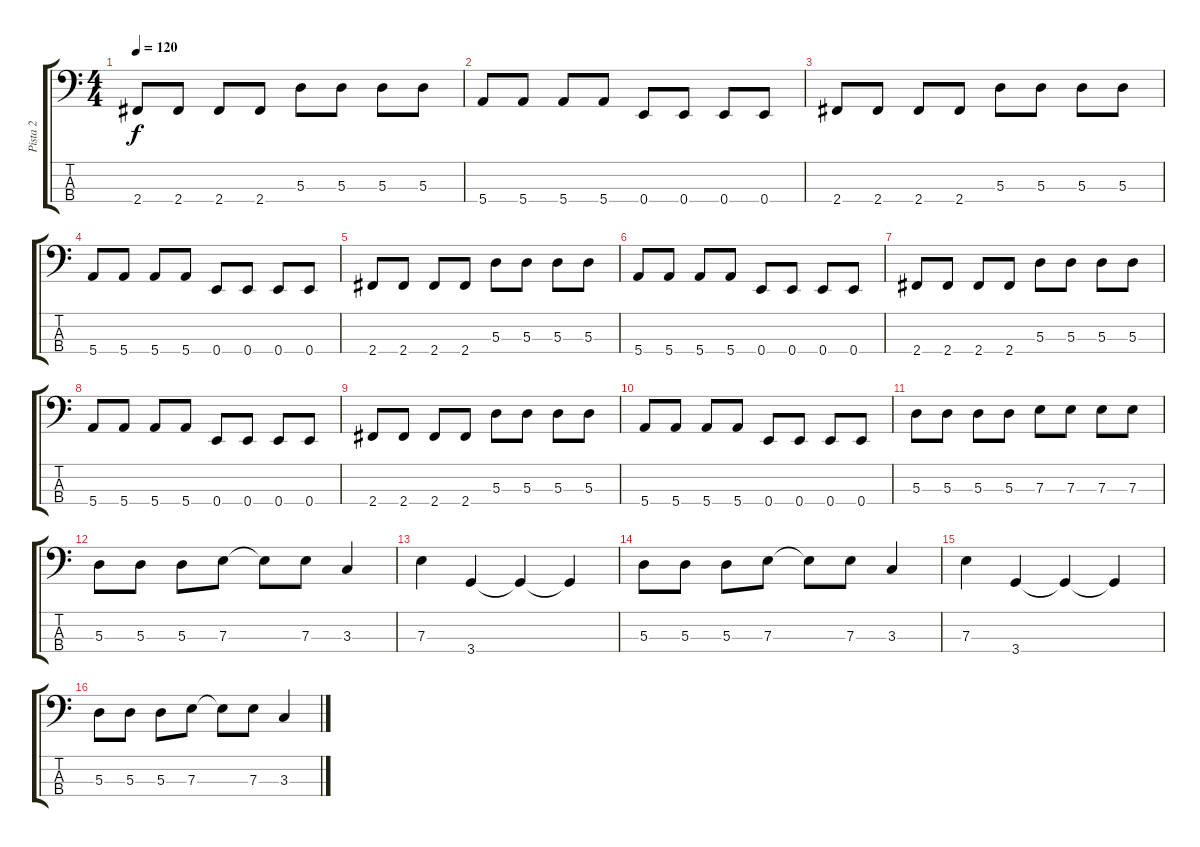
\track ("Pista 2" "Pista 2") {instrument electricbassfinger}
\staff {score tabs}
\tuning (G2 D2 A1 E1) {hide}
\ts (4 4)
\tempo 120
\clef f4
\ks c
2.4.8{dy f} 2.4.8 2.4.8 2.4.8 5.3.8 5.3.8 5.3.8 5.3.8 |
5.4.8 5.4.8 5.4.8 5.4.8 0.4.8 0.4.8 0.4.8 0.4.8 |
2.4.8 2.4.8 2.4.8 2.4.8 5.3.8 5.3.8 5.3.8 5.3.8 |
5.4.8 5.4.8 5.4.8 5.4.8 0.4.8 0.4.8 0.4.8 0.4.8 |
2.4.8 2.4.8 2.4.8 2.4.8 5.3.8 5.3.8 5.3.8 5.3.8 |
5.4.8 5.4.8 5.4.8 5.4.8 0.4.8 0.4.8 0.4.8 0.4.8 |
2.4.8 2.4.8 2.4.8 2.4.8 5.3.8 5.3.8 5.3.8 5.3.8 |
5.4.8 5.4.8 5.4.8 5.4.8 0.4.8 0.4.8 0.4.8 0.4.8 |
2.4.8 2.4.8 2.4.8 2.4.8 5.3.8 5.3.8 5.3.8 5.3.8 |
5.4.8 5.4.8 5.4.8 5.4.8 0.4.8 0.4.8 0.4.8 0.4.8 |
5.3.8 5.3.8 5.3.8 5.3.8 7.3.8 7.3.8 7.3.8 7.3.8 |
5.3.8 5.3.8 5.3.8 7.3.8 7.3{t}.8 7.3.8 3.3.4 |
7.3.4 3.4.4 3.4{t}.4 3.4{t}.4 |
5.3.8 5.3.8 5.3.8 7.3.8 7.3{t}.8 7.3.8 3.3.4 |
7.3.4 3.4.4 3.4{t}.4 3.4{t}.4 |
5.3.8 5.3.8 5.3.8 7.3.8 7.3{t}.8 7.3.8 3.3.4
